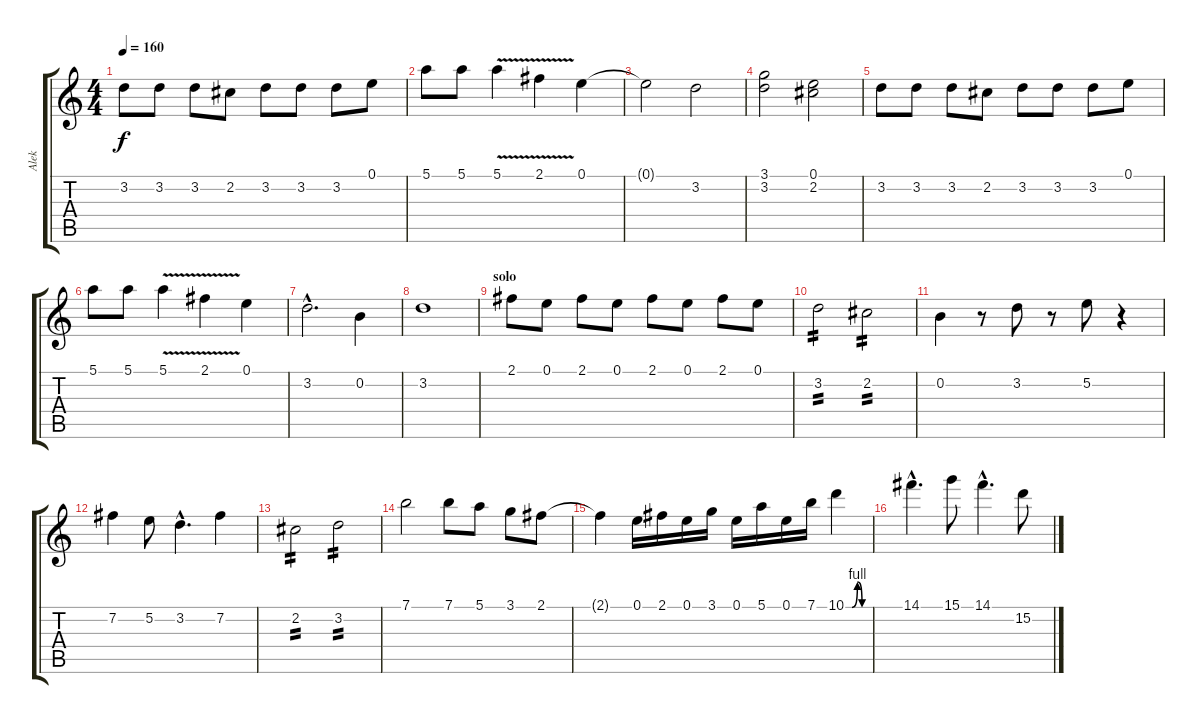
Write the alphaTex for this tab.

\track ("Alek" "Alek") {instrument overdrivenguitar}
\staff {score tabs}
\tuning (E4 B3 G3 D3 A2 D2) {hide}
\ts (4 4)
\tempo 160
\clef g2
\ks c
3.2.8{dy f} 3.2.8 3.2.8 2.2.8 3.2.8 3.2.8 3.2.8 0.1.8 |
5.1.8 5.1.8 5.1{v}.4 2.1{v}.4 0.1.4 |
0.1{t}.2 3.2.2 |
(3.1 3.2).2 (0.1 2.2).2 |
3.2.8 3.2.8 3.2.8 2.2.8 3.2.8 3.2.8 3.2.8 0.1.8 |
5.1.8 5.1.8 5.1{v}.4 2.1{v}.4 0.1.4 |
3.2{hac}.2{d} 0.2.4 |
3.2.1 |
\section ("" "solo")
2.1.8 0.1.8 2.1.8 0.1.8 2.1.8 0.1.8 2.1.8 0.1.8 |
3.2.2{tp 2} 2.2.2{tp 2} |
0.2.4 r.8 3.2.8 r.8 5.2.8 r.4 |
7.2.4 5.2.8 3.2{hac}.4{d} 7.2.4 |
2.2.2{tp 2} 3.2.2{tp 2} |
7.1.2 7.1.8 5.1.8 3.1.8 2.1.8 |
2.1{t}.4 0.1.16 2.1.16 0.1.16 3.1.16 0.1.16 5.1.16 0.1.16 7.1.16 10.1{be (custom 0 0 16 0 30 4 42 0 60 0)}.4 |
14.1{hac}.4{d} 15.1.8 14.1{hac}.4{d} 15.2.8
